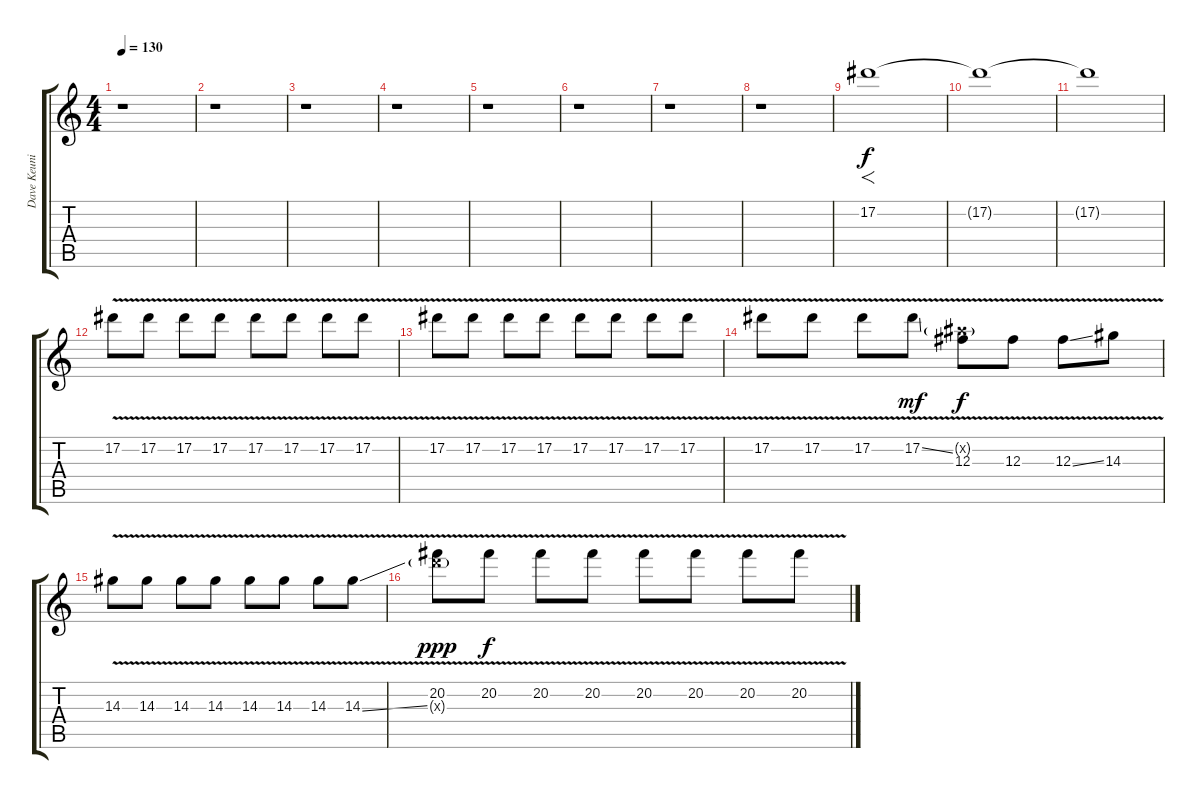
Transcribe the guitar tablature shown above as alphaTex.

\track ("Dave Keuning (Lead)" "Dave Keuni") {instrument overdrivenguitar}
\staff {score tabs}
\tuning (Eb4 Bb3 Gb3 Db3 Ab2 Eb2) {hide}
\ts (4 4)
\tempo 130
\clef g2
\ks c
r.1{dy f} |
r.1 |
r.1 |
r.1 |
r.1 |
r.1 |
r.1 |
r.1 |
17.2.1{f} |
17.2{t}.1 |
17.2{t}.1 |
17.2{v}.8 17.2{v}.8 17.2{v}.8 17.2{v}.8 17.2{v}.8 17.2{v}.8 17.2{v}.8 17.2{v}.8 |
17.2{v}.8 17.2{v}.8 17.2{v}.8 17.2{v}.8 17.2{v}.8 17.2{v}.8 17.2{v}.8 17.2{v}.8 |
17.2{v}.8 17.2{v}.8 17.2{v}.8 17.2{v ss}.8{dy mf} (12.2{g x} 12.3{v}).8{dy f} 12.3{v}.8 12.3{v ss}.8 14.3{v}.8 |
14.3{v}.8 14.3{v}.8 14.3{v}.8 14.3{v}.8 14.3{v}.8 14.3{v}.8 14.3{v}.8 14.3{v ss}.8 |
(20.2{v} 20.3{g x}).8{dy ppp} 20.2{v}.8{dy f} 20.2{v}.8 20.2{v}.8 20.2{v}.8 20.2{v}.8 20.2{v}.8 20.2{v}.8
